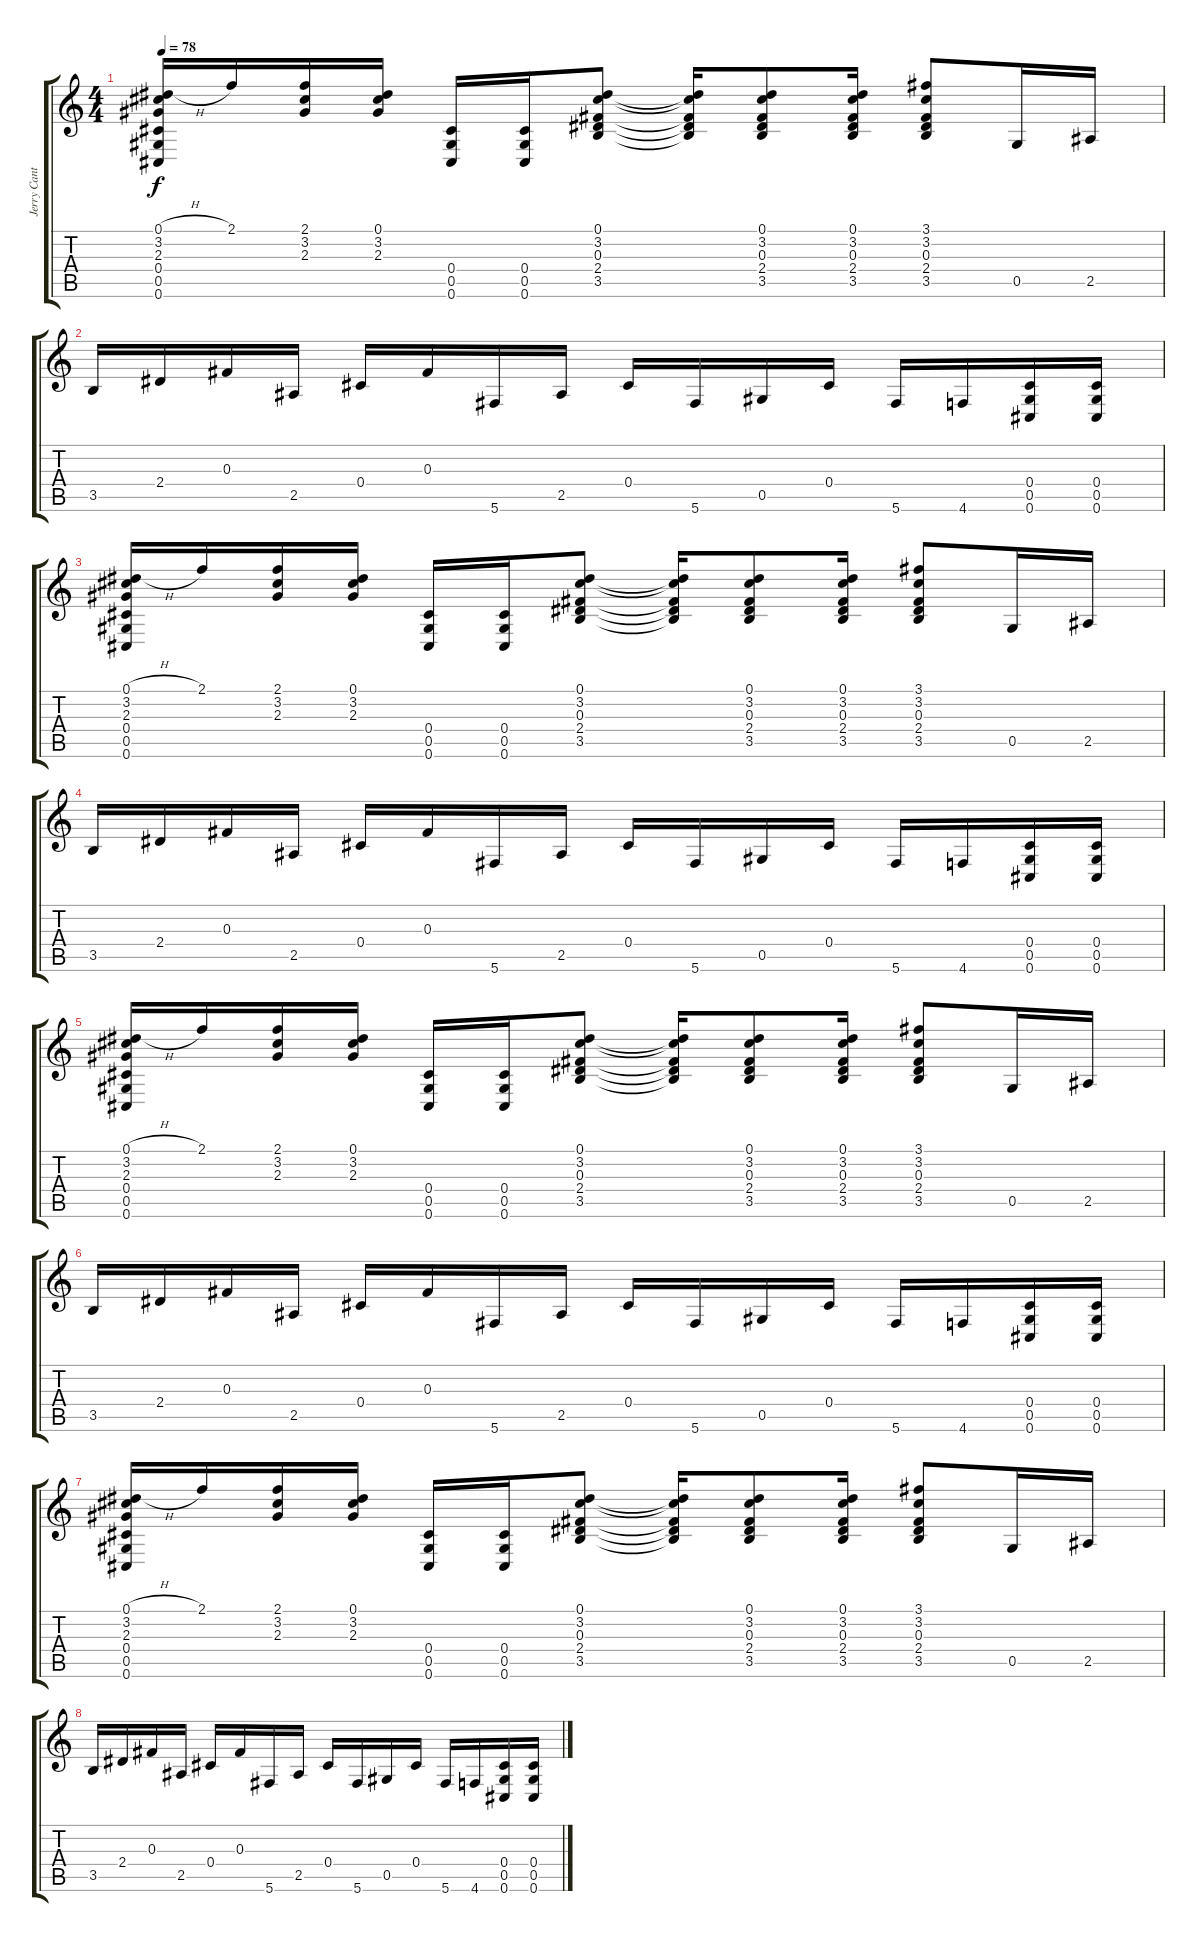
\track ("Jerry Cantrell - 12 String Acoustic #2" "Jerry Cant") {instrument acousticguitarsteel}
\staff {score tabs}
\tuning (Eb4 Bb3 Gb3 Db3 Ab2 Db2) {hide}
\ts (4 4)
\tempo 78
\clef g2
\ks c
(0.1{h} 3.2 2.3 0.4 0.5 0.6).16{dy f} 2.1.16 (2.1 3.2 2.3).16 (0.1 3.2 2.3).16 (0.4 0.5 0.6).16 (0.4 0.5 0.6).16 (0.1 3.2 0.3 2.4 3.5).8 (0.1{t} 3.2{t} 0.3{t} 2.4{t} 3.5{t}).16 (0.1 3.2 0.3 2.4 3.5).8 (0.1 3.2 0.3 2.4 3.5).16 (3.1 3.2 0.3 2.4 3.5).8 0.5.16 2.5.16 |
3.5.16 2.4.16 0.3.16 2.5.16 0.4.16 0.3.16 5.6.16 2.5.16 0.4.16 5.6.16 0.5.16 0.4.16 5.6.16 4.6.16 (0.4 0.5 0.6).16 (0.4 0.5 0.6).16 |
(0.1{h} 3.2 2.3 0.4 0.5 0.6).16 2.1.16 (2.1 3.2 2.3).16 (0.1 3.2 2.3).16 (0.4 0.5 0.6).16 (0.4 0.5 0.6).16 (0.1 3.2 0.3 2.4 3.5).8 (0.1{t} 3.2{t} 0.3{t} 2.4{t} 3.5{t}).16 (0.1 3.2 0.3 2.4 3.5).8 (0.1 3.2 0.3 2.4 3.5).16 (3.1 3.2 0.3 2.4 3.5).8 0.5.16 2.5.16 |
3.5.16 2.4.16 0.3.16 2.5.16 0.4.16 0.3.16 5.6.16 2.5.16 0.4.16 5.6.16 0.5.16 0.4.16 5.6.16 4.6.16 (0.4 0.5 0.6).16 (0.4 0.5 0.6).16 |
(0.1{h} 3.2 2.3 0.4 0.5 0.6).16 2.1.16 (2.1 3.2 2.3).16 (0.1 3.2 2.3).16 (0.4 0.5 0.6).16 (0.4 0.5 0.6).16 (0.1 3.2 0.3 2.4 3.5).8 (0.1{t} 3.2{t} 0.3{t} 2.4{t} 3.5{t}).16 (0.1 3.2 0.3 2.4 3.5).8 (0.1 3.2 0.3 2.4 3.5).16 (3.1 3.2 0.3 2.4 3.5).8 0.5.16 2.5.16 |
3.5.16 2.4.16 0.3.16 2.5.16 0.4.16 0.3.16 5.6.16 2.5.16 0.4.16 5.6.16 0.5.16 0.4.16 5.6.16 4.6.16 (0.4 0.5 0.6).16 (0.4 0.5 0.6).16 |
(0.1{h} 3.2 2.3 0.4 0.5 0.6).16 2.1.16 (2.1 3.2 2.3).16 (0.1 3.2 2.3).16 (0.4 0.5 0.6).16 (0.4 0.5 0.6).16 (0.1 3.2 0.3 2.4 3.5).8 (0.1{t} 3.2{t} 0.3{t} 2.4{t} 3.5{t}).16 (0.1 3.2 0.3 2.4 3.5).8 (0.1 3.2 0.3 2.4 3.5).16 (3.1 3.2 0.3 2.4 3.5).8 0.5.16 2.5.16 |
3.5.16 2.4.16 0.3.16 2.5.16 0.4.16 0.3.16 5.6.16 2.5.16 0.4.16 5.6.16 0.5.16 0.4.16 5.6.16 4.6.16 (0.4 0.5 0.6).16 (0.4 0.5 0.6).16
